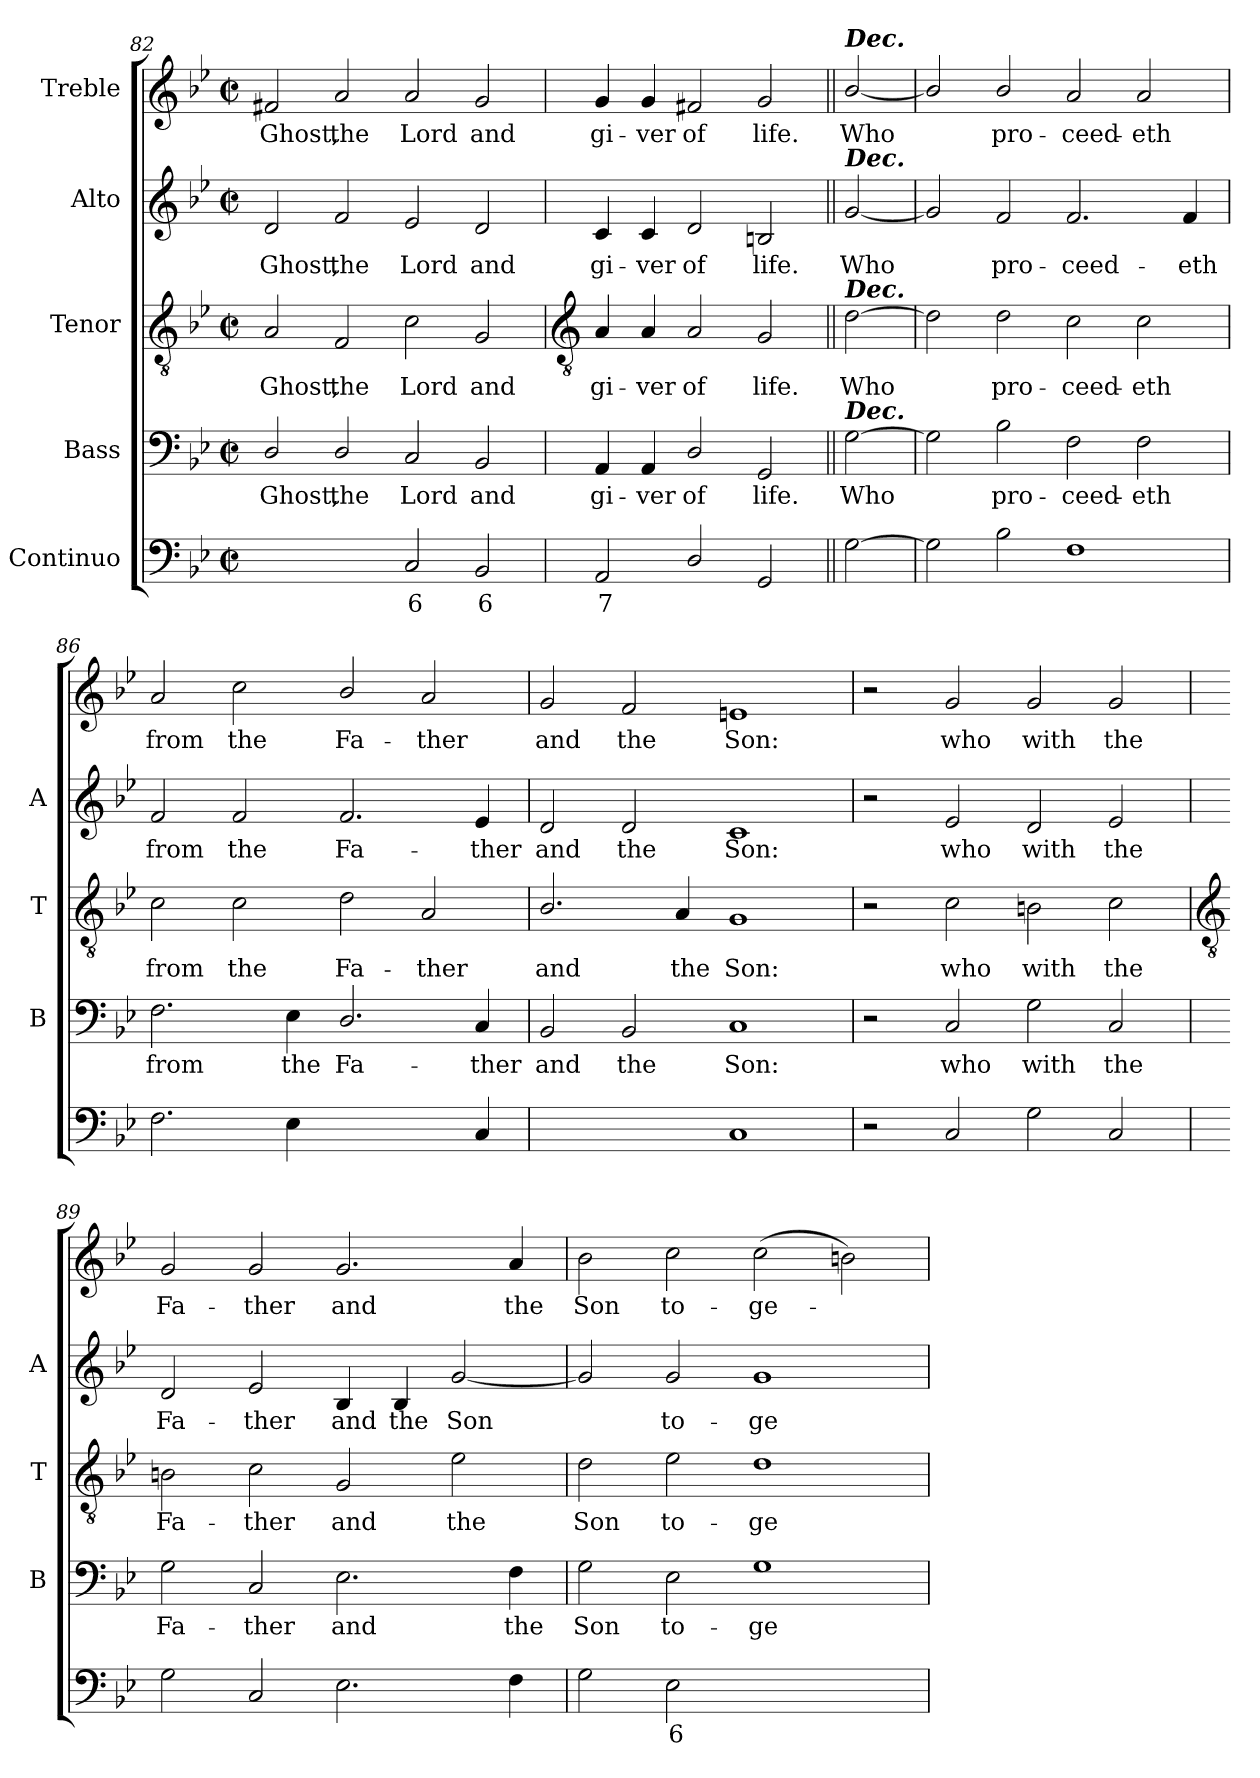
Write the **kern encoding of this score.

**kern	**text	**kern	**text	**kern	**text	**kern	**text	**kern	**text
*part5	*part5	*part4	*part4	*part3	*part3	*part2	*part2	*part1	*part1
*staff5	*staff5	*staff4	*staff4	*staff3	*staff3	*staff2	*staff2	*staff1	*staff1
*I"Continuo	*	*I"Bass	*	*I"Tenor	*	*I"Alto	*	*I"Treble	*
*	*	*I'B	*	*I'T	*	*I'A	*	*	*
*clefF4	*	*clefF4	*	*clefGv2	*	*clefG2	*	*clefG2	*
*k[b-e-]	*	*k[b-e-]	*	*k[b-e-]	*	*k[b-e-]	*	*k[b-e-]	*
*B-:	*	*B-:	*	*B-:	*	*B-:	*	*B-:	*
*M4/2	*	*M4/2	*	*M4/2	*	*M4/2	*	*M4/2	*
*met(c|)	*	*met(c|)	*	*met(c|)	*	*met(c|)	*	*met(c|)	*
=82	=82	=82	=82	=82	=82	=82	=82	=82	=82
!	!	!	!LO:LY:b	!	!LO:LY:b	!	!LO:LY:b	!	!LO:LY:b
[2D/yy	.	2D/	Ghost,	2A	Ghost,	2d	Ghost,	2f#X	Ghost,
!	!	!	!LO:LY:b	!	!LO:LY:b	!	!LO:LY:b	!	!LO:LY:b
2D/yy]	.	2D/	the	2F	the	2f	the	2a	the
!	!LO:LY:b	!	!LO:LY:b	!	!LO:LY:b	!	!LO:LY:b	!	!LO:LY:b
2C	6	2C	Lord	2c	Lord	2e-	Lord	2a	Lord
!	!LO:LY:b	!	!LO:LY:b	!	!LO:LY:b	!	!LO:LY:b	!	!LO:LY:b
2BB-	6	2BB-	and	2G	and	2d	and	2g	and
!!LO:LB:g=z
=83	=83	=83	=83	=83	=83	=83	=83	=83	=83
*	*	*	*	*clefGv2	*	*	*	*	*
!	!LO:LY:b	!	!LO:LY:b	!	!LO:LY:b	!	!LO:LY:b	!	!LO:LY:b
2AA	7	4AA	gi-	4A	gi-	4c	gi-	4g	gi-
!	!	!	!LO:LY:b	!	!LO:LY:b	!	!LO:LY:b	!	!LO:LY:b
.	.	4AA	-ver	4A	-ver	4c	-ver	4g	-ver
!	!	!	!LO:LY:b	!	!LO:LY:b	!	!LO:LY:b	!	!LO:LY:b
2D/	.	2D/	of	2A	of	2d	of	2f#X	of
!	!	!	!LO:LY:b	!	!LO:LY:b	!	!LO:LY:b	!	!LO:LY:b
2GG	.	2GG	life.	2G	life.	2Bn	life.	2g	life.
=84||	=84||	=84||	=84||	=84||	=84||	=84||	=84||	=84||	=84||
!	!	!	!	!	!	!	!	!LO:TX:a:Bi:t=Dec.	!
!	!	!	!	!	!	!LO:TX:a:Bi:t=Dec.	!	!	!
!	!	!	!	!LO:TX:a:Bi:t=Dec.	!	!	!	!	!
!	!	!LO:TX:a:Bi:t=Dec.	!	!	!	!	!	!	!
!	!	!	!LO:LY:b	!	!LO:LY:b	!	!LO:LY:b	!	!LO:LY:b
[2G	.	[2G	Who	[2d	Who	[2g	Who	[2b-/	Who
=85	=85	=85	=85	=85	=85	=85	=85	=85	=85
2G]	.	2G]	.	2d]	.	2g]	.	2b-/]	.
!	!	!	!LO:LY:b	!	!LO:LY:b	!	!LO:LY:b	!	!LO:LY:b
2B-	.	2B-	pro-	2d	pro-	2f	pro-	2b-/	pro-
!	!	!	!LO:LY:b	!	!LO:LY:b	!	!LO:LY:b	!	!LO:LY:b
1F	.	2F	-ceed-	2c	-ceed-	2.f	-ceed-	2a	-ceed-
!	!	!	!LO:LY:b	!	!LO:LY:b	!	!	!	!LO:LY:b
.	.	2F	-eth	2c	-eth	.	.	2a	-eth
!	!	!	!	!	!	!	!LO:LY:b	!	!
.	.	.	.	.	.	4f	-eth	.	.
=86	=86	=86	=86	=86	=86	=86	=86	=86	=86
!	!	!	!LO:LY:b	!	!LO:LY:b	!	!LO:LY:b	!	!LO:LY:b
2.F	.	2.F	from	2c	from	2f	from	2a	from
!	!	!	!	!	!LO:LY:b	!	!LO:LY:b	!	!LO:LY:b
.	.	.	.	2c	the	2f	the	2cc	the
!	!	!	!LO:LY:b	!	!	!	!	!	!
4E-	.	4E-	the	.	.	.	.	.	.
!	!LO:LY:b	!	!LO:LY:b	!	!LO:LY:b	!	!LO:LY:b	!	!LO:LY:b
[2Dyy	6	2.D/	Fa-	2d	Fa-	2.f	Fa-	2b-/	Fa-
!	!LO:LY:b	!	!	!	!LO:LY:b	!	!	!	!LO:LY:b
4Dyy]	5	.	.	2A	-ther	.	.	2a	-ther
!	!	!	!LO:LY:b	!	!	!	!LO:LY:b	!	!
4C	.	4C	-ther	.	.	4e-	-ther	.	.
=87	=87	=87	=87	=87	=87	=87	=87	=87	=87
!	!LO:LY:b	!	!LO:LY:b	!	!LO:LY:b	!	!LO:LY:b	!	!LO:LY:b
[2BB-yy	6	2BB-	and	2.B-/	and	2d	and	2g	and
!	!LO:LY:b	!	!LO:LY:b	!	!	!	!LO:LY:b	!	!LO:LY:b
2BB-yy]	5	2BB-	the	.	.	2d	the	2f	the
!	!	!	!	!	!LO:LY:b	!	!	!	!
.	.	.	.	4A	the	.	.	.	.
!	!	!	!LO:LY:b	!	!LO:LY:b	!	!LO:LY:b	!	!LO:LY:b
1C	.	1C	Son:	1G	Son:	1c	Son:	1en	Son:
=88	=88	=88	=88	=88	=88	=88	=88	=88	=88
2r	.	2r	.	2r	.	2r	.	2r	.
!	!	!	!LO:LY:b	!	!LO:LY:b	!	!LO:LY:b	!	!LO:LY:b
2C	.	2C	who	2c	who	2e-	who	2g	who
!	!	!	!LO:LY:b	!	!LO:LY:b	!	!LO:LY:b	!	!LO:LY:b
2G	.	2G	with	2Bn	with	2d	with	2g	with
!	!	!	!LO:LY:b	!	!LO:LY:b	!	!LO:LY:b	!	!LO:LY:b
2C	.	2C	the	2c	the	2e-	the	2g	the
!!LO:LB:g=z
=89	=89	=89	=89	=89	=89	=89	=89	=89	=89
*	*	*	*	*clefGv2	*	*	*	*	*
!	!	!	!LO:LY:b	!	!LO:LY:b	!	!LO:LY:b	!	!LO:LY:b
2G	.	2G	Fa-	2Bn	Fa-	2d	Fa-	2g	Fa-
!	!	!	!LO:LY:b	!	!LO:LY:b	!	!LO:LY:b	!	!LO:LY:b
2C	.	2C	-ther	2c	-ther	2e-	-ther	2g	-ther
!	!	!	!LO:LY:b	!	!LO:LY:b	!	!LO:LY:b	!	!LO:LY:b
2.E-	.	2.E-	and	2G	and	4B-	and	2.g	and
!	!	!	!	!	!	!	!LO:LY:b	!	!
.	.	.	.	.	.	4B-	the	.	.
!	!	!	!	!	!LO:LY:b	!	!LO:LY:b	!	!
.	.	.	.	2e-	the	[2g	Son	.	.
!	!	!	!LO:LY:b	!	!	!	!	!	!LO:LY:b
4F	.	4F	the	.	.	.	.	4a	the
=90	=90	=90	=90	=90	=90	=90	=90	=90	=90
!	!	!	!LO:LY:b	!	!LO:LY:b	!	!	!	!LO:LY:b
2G	.	2G	Son	2d	Son	2g]	.	2b-	Son
!	!LO:LY:b	!	!LO:LY:b	!	!LO:LY:b	!	!LO:LY:b	!	!LO:LY:b
2E-	6	2E-	to-	2e-	to-	2g	to-	2cc	to-
!	!LO:LY:b	!	!LO:LY:b	!	!LO:LY:b	!	!LO:LY:b	!	!LO:LY:b
[2Gyy	4	1G	-ge-	1d	-ge-	1g	-ge-	(>2cc	-ge-
!	!LO:LY:b	!	!	!	!	!	!	!	!
2Gyy]	3	.	.	.	.	.	.	2bn)	.
=	=	=	=	=	=	=	=	=	=
*-	*-	*-	*-	*-	*-	*-	*-	*-	*-
